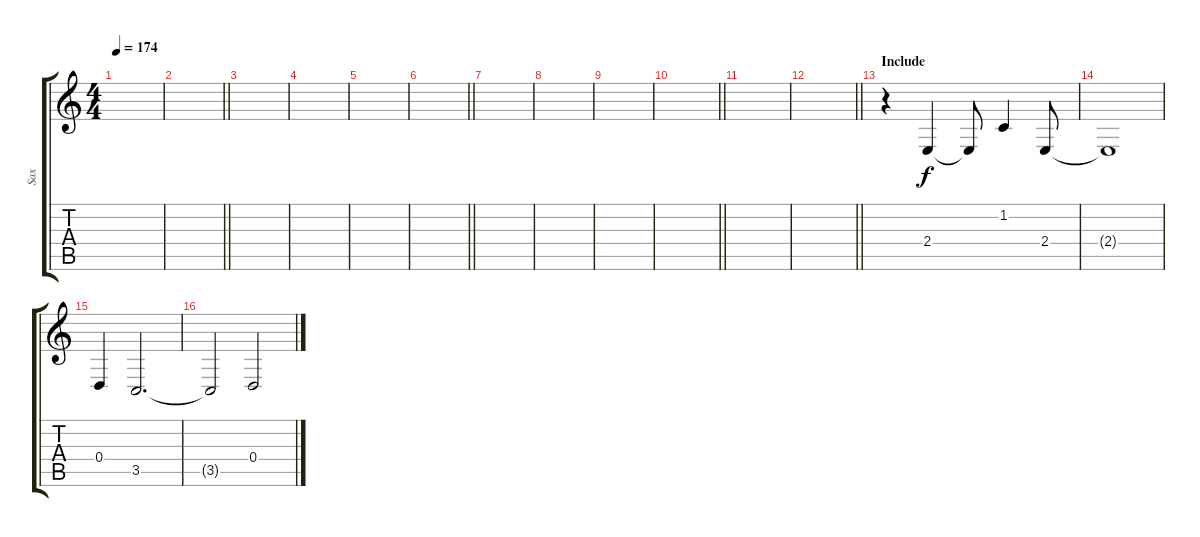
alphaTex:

\track ("Sax" "Sax") {instrument tenorsax}
\staff {score tabs}
\tuning (E4 B3 G3 D3 A2 E2) {hide}
\ts (4 4)
\tempo 174
\clef g2
\ks c
|
\barLineRight lightlight
|
|
|
|
\barLineRight lightlight
|
|
|
|
\barLineRight lightlight
|
|
\barLineRight lightlight
|
\section ("" "Include")
r.4 2.4.4 2.4{t}.8 1.2.4 2.4.8 |
2.4{t}.1 |
0.4.4 3.5.2{d} |
3.5{t}.2 0.4.2
